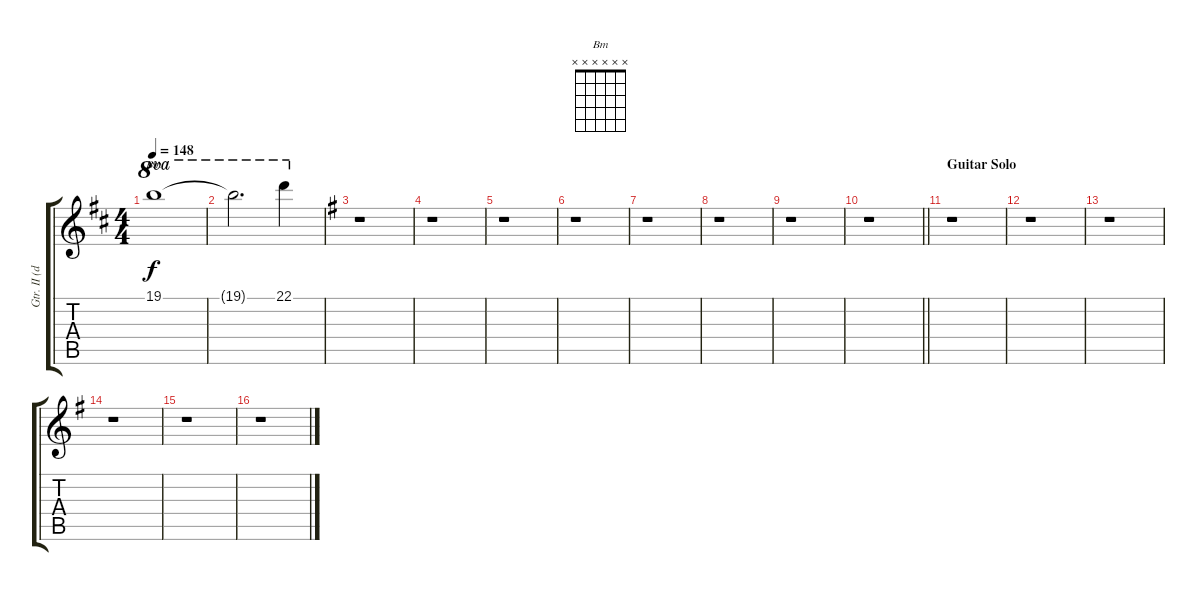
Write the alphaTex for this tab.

\track ("Gtr. II (dist.)" "Gtr. II (d") {instrument distortionguitar}
\staff {score tabs}
\tuning (E4 B3 G3 D3 A2 E2) {hide}
\chord ("Bm" x x x x x x)
\ts (4 4)
\tempo 148
\clef g2
\ks d
19.1.1{ch "Bm" ot 8va dy f} |
19.1{t}.2{d ot 8va} 22.1.4{ot 8va} |
\ks g
r.1 |
r.1 |
r.1 |
r.1 |
r.1 |
r.1 |
r.1 |
\barLineRight lightlight
r.1 |
\section ("" "Guitar Solo")
r.1 |
r.1 |
r.1 |
r.1 |
r.1 |
r.1
